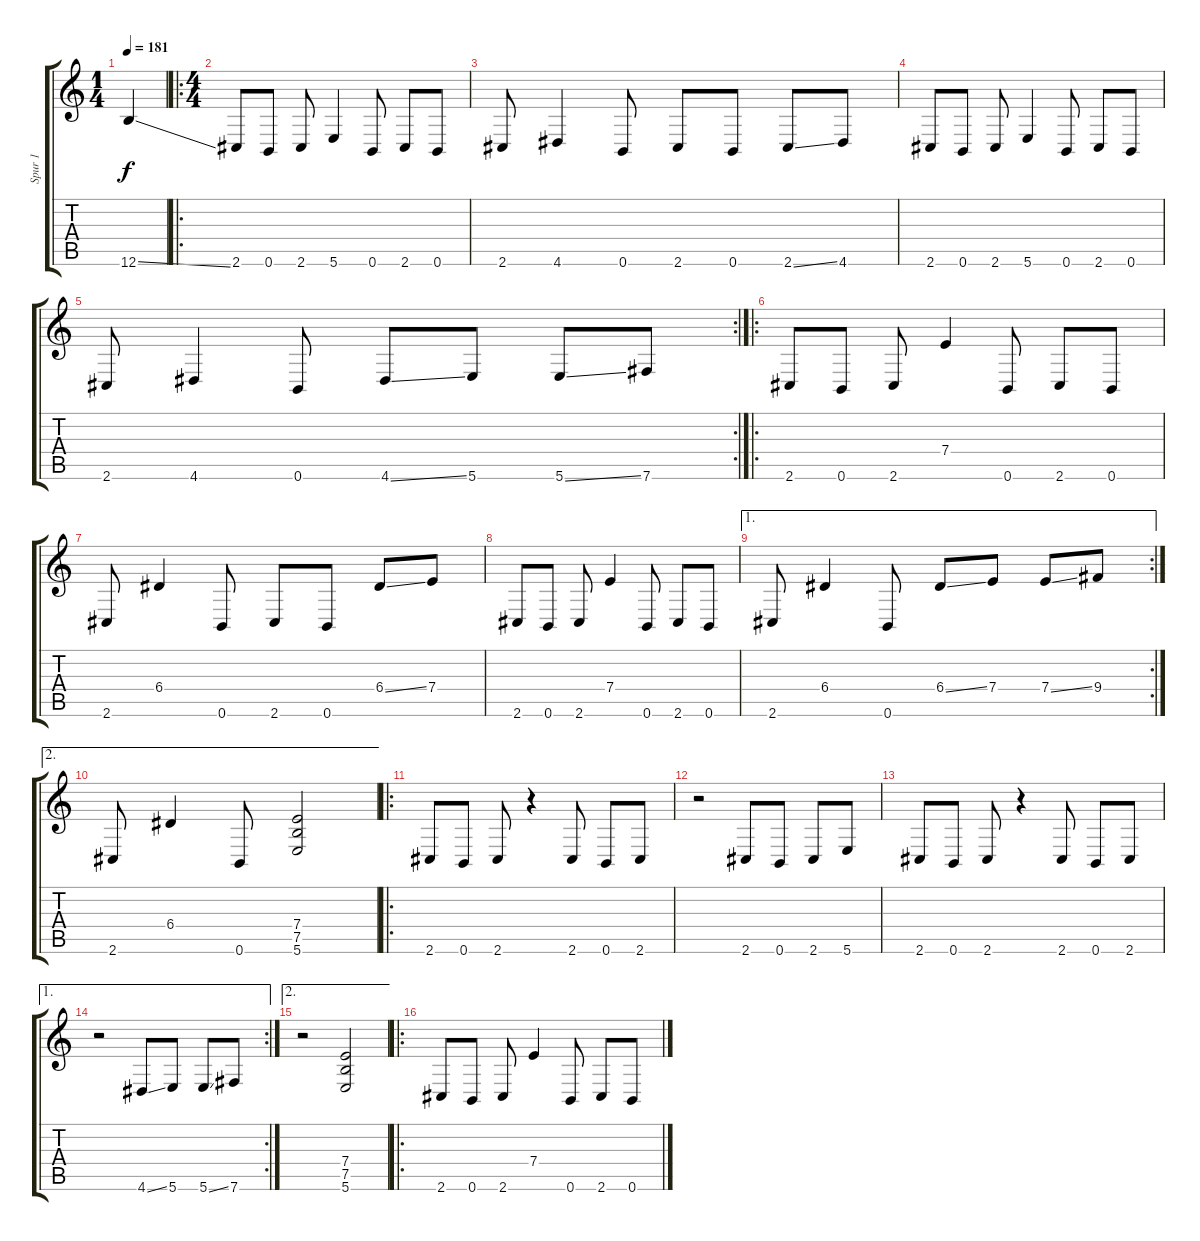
\track ("Spur 1" "Spur 1") {instrument distortionguitar}
\staff {score tabs}
\tuning (B3 Gb3 D3 A2 E2 B1) {hide}
\ts (1 4)
\tempo 181
\clef g2
\ks c
12.6{ss}.4{dy f instrument distortionguitar} |
\ro
\ts (4 4)
2.6.8 0.6.8 2.6.8 5.6.4 0.6.8 2.6.8 0.6.8 |
2.6.8 4.6.4 0.6.8 2.6.8 0.6.8 2.6{ss}.8 4.6.8 |
2.6.8 0.6.8 2.6.8 5.6.4 0.6.8 2.6.8 0.6.8 |
\rc 2
2.6.8 4.6.4 0.6.8 4.6{ss}.8 5.6.8 5.6{ss}.8 7.6.8 |
\ro
2.6.8 0.6.8 2.6.8 7.4.4 0.6.8 2.6.8 0.6.8 |
2.6.8 6.4.4 0.6.8 2.6.8 0.6.8 6.4{ss}.8 7.4.8 |
2.6.8 0.6.8 2.6.8 7.4.4 0.6.8 2.6.8 0.6.8 |
\ae 1
\rc 2
2.6.8 6.4.4 0.6.8 6.4{ss}.8 7.4.8 7.4{ss}.8 9.4.8 |
\ae 2
2.6.8 6.4.4 0.6.8 (7.4 7.5 5.6).2 |
\ro
2.6.8 0.6.8 2.6.8 r.4 2.6.8 0.6.8 2.6.8 |
r.2 2.6.8 0.6.8 2.6.8 5.6.8 |
2.6.8 0.6.8 2.6.8 r.4 2.6.8 0.6.8 2.6.8 |
\ae 1
\rc 2
r.2 4.6{ss}.8 5.6.8 5.6{ss}.8 7.6.8 |
\ae 2
r.2 (7.4 7.5 5.6).2 |
\ro
2.6.8 0.6.8 2.6.8 7.4.4 0.6.8 2.6.8 0.6.8
